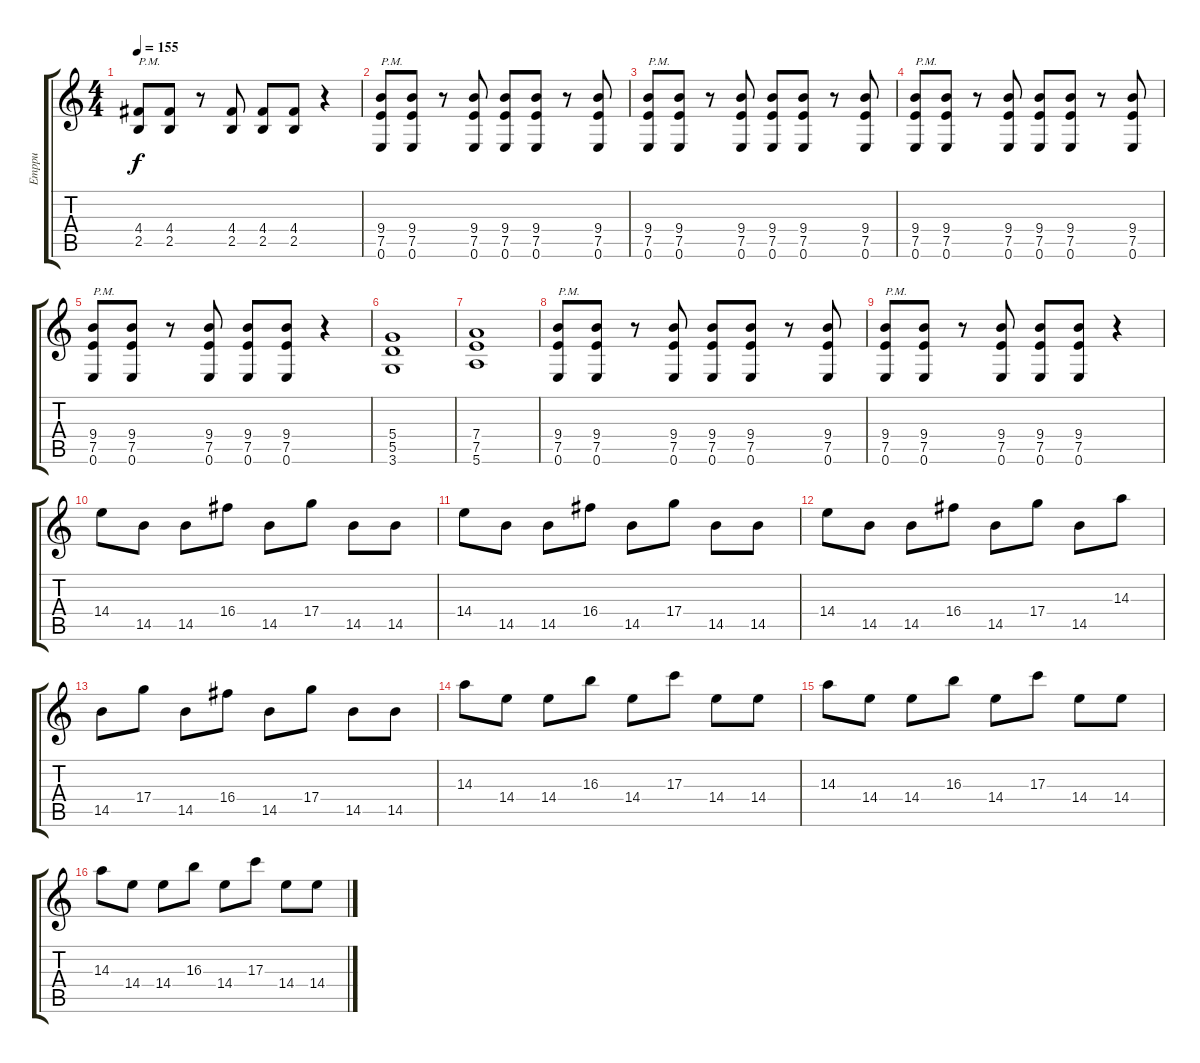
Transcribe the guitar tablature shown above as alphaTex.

\track ("Emppu" "Emppu") {instrument distortionguitar}
\staff {score tabs}
\tuning (E4 B3 G3 D3 A2 E2) {hide}
\ts (4 4)
\tempo 155
\clef g2
\ks c
(4.4 2.5).8{txt "P.M." dy f} (4.4 2.5).8 r.8 (4.4 2.5).8 (4.4 2.5).8 (4.4 2.5).8 r.4 |
(9.4 7.5 0.6).8{txt "P.M."} (9.4 7.5 0.6).8 r.8 (9.4 7.5 0.6).8 (9.4 7.5 0.6).8 (9.4 7.5 0.6).8 r.8 (9.4 7.5 0.6).8 |
(9.4 7.5 0.6).8{txt "P.M."} (9.4 7.5 0.6).8 r.8 (9.4 7.5 0.6).8 (9.4 7.5 0.6).8 (9.4 7.5 0.6).8 r.8 (9.4 7.5 0.6).8 |
(9.4 7.5 0.6).8{txt "P.M."} (9.4 7.5 0.6).8 r.8 (9.4 7.5 0.6).8 (9.4 7.5 0.6).8 (9.4 7.5 0.6).8 r.8 (9.4 7.5 0.6).8 |
(9.4 7.5 0.6).8{txt "P.M."} (9.4 7.5 0.6).8 r.8 (9.4 7.5 0.6).8 (9.4 7.5 0.6).8 (9.4 7.5 0.6).8 r.4 |
(5.4 5.5 3.6).1 |
(7.4 7.5 5.6).1 |
(9.4 7.5 0.6).8{txt "P.M."} (9.4 7.5 0.6).8 r.8 (9.4 7.5 0.6).8 (9.4 7.5 0.6).8 (9.4 7.5 0.6).8 r.8 (9.4 7.5 0.6).8 |
(9.4 7.5 0.6).8{txt "P.M."} (9.4 7.5 0.6).8 r.8 (9.4 7.5 0.6).8 (9.4 7.5 0.6).8 (9.4 7.5 0.6).8 r.4 |
14.4.8{volume 16} 14.5.8 14.5.8 16.4.8 14.5.8 17.4.8 14.5.8 14.5.8 |
14.4.8 14.5.8 14.5.8 16.4.8 14.5.8 17.4.8 14.5.8 14.5.8 |
14.4.8 14.5.8 14.5.8 16.4.8 14.5.8 17.4.8 14.5.8 14.3.8 |
14.5.8 17.4.8 14.5.8 16.4.8 14.5.8 17.4.8 14.5.8 14.5.8 |
14.3.8 14.4.8 14.4.8 16.3.8 14.4.8 17.3.8 14.4.8 14.4.8 |
14.3.8 14.4.8 14.4.8 16.3.8 14.4.8 17.3.8 14.4.8 14.4.8 |
14.3.8 14.4.8 14.4.8 16.3.8 14.4.8 17.3.8 14.4.8 14.4.8
